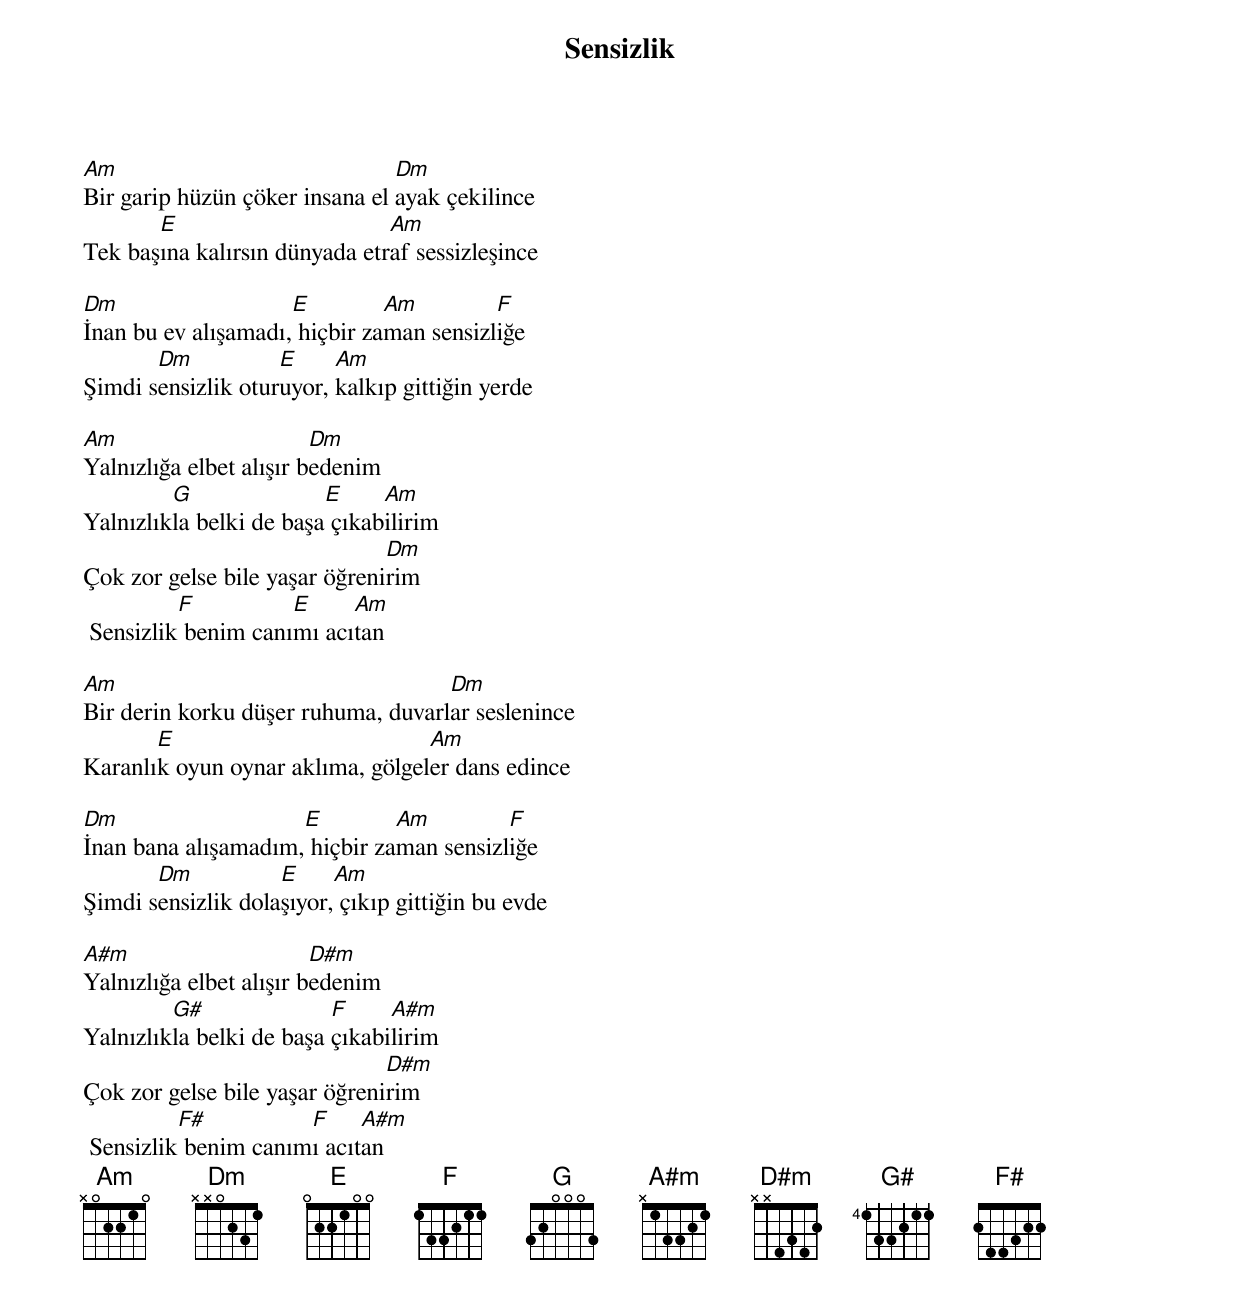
{title: Sensizlik}
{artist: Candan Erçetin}

Am                              Dm
Bir garip hüzün çöker insana el ayak çekilince
       E                       Am
Tek başına kalırsın dünyada etraf sessizleşince

Dm                   E         Am         F
İnan bu ev alışamadı, hiçbir zaman sensizliğe
       Dm           E     Am
Şimdi sensizlik oturuyor, kalkıp gittiğin yerde

Am                       Dm
Yalnızlığa elbet alışır bedenim
         G               E     Am
Yalnızlıkla belki de başa çıkabilirim
                               Dm
Çok zor gelse bile yaşar öğrenirim
          F          E     Am
 Sensizlik benim canımı acıtan

Am                                  Dm
Bir derin korku düşer ruhuma, duvarlar seslenince
       E                          Am
Karanlık oyun oynar aklıma, gölgeler dans edince

Dm                   E         Am         F
İnan bana alışamadım, hiçbir zaman sensizliğe
       Dm           E     Am
Şimdi sensizlik dolaşıyor, çıkıp gittiğin bu evde

A#m                      D#m
Yalnızlığa elbet alışır bedenim
         G#               F     A#m
Yalnızlıkla belki de başa çıkabilirim
                               D#m
Çok zor gelse bile yaşar öğrenirim
          F#          F     A#m
 Sensizlik benim canımı acıtan
